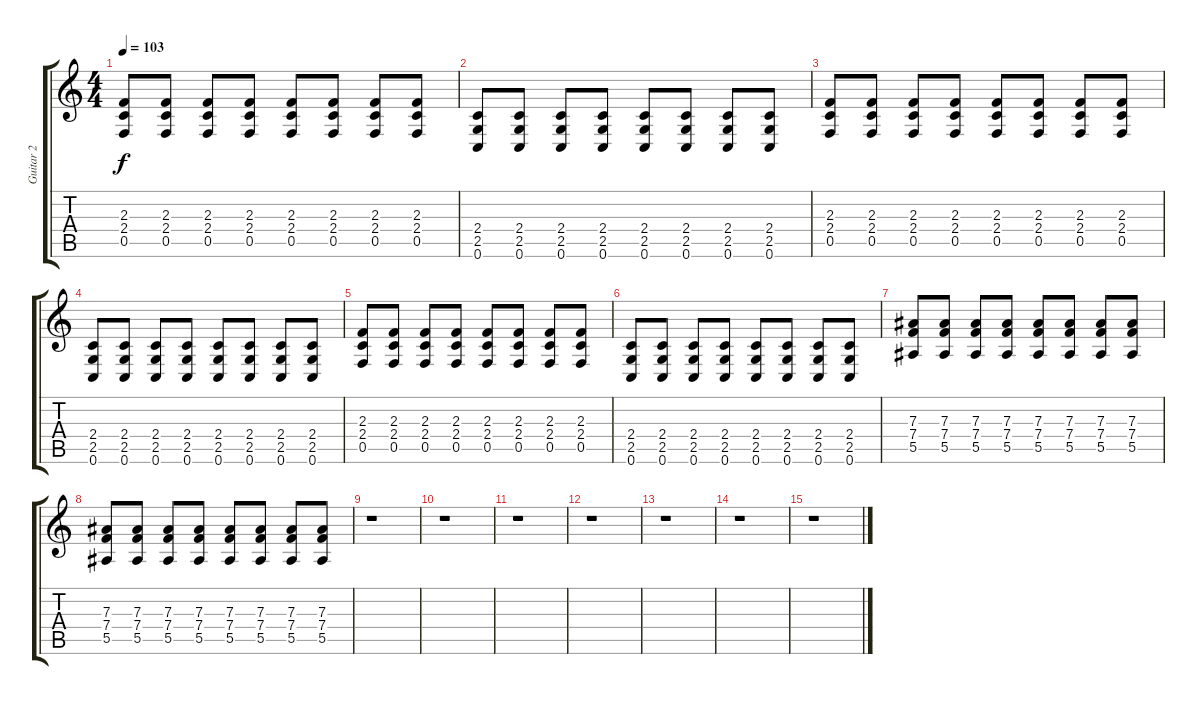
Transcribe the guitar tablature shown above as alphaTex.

\track ("Guitar 2" "Guitar 2") {instrument overdrivenguitar}
\staff {score tabs}
\tuning (C4 G3 Eb3 Bb2 F2 C2) {hide}
\ts (4 4)
\tempo 103
\clef g2
\ks c
(2.3 2.4 0.5).8{dy f} (2.3 2.4 0.5).8 (2.3 2.4 0.5).8 (2.3 2.4 0.5).8 (2.3 2.4 0.5).8 (2.3 2.4 0.5).8 (2.3 2.4 0.5).8 (2.3 2.4 0.5).8 |
(2.4 2.5 0.6).8 (2.4 2.5 0.6).8 (2.4 2.5 0.6).8 (2.4 2.5 0.6).8 (2.4 2.5 0.6).8 (2.4 2.5 0.6).8 (2.4 2.5 0.6).8 (2.4 2.5 0.6).8 |
(2.3 2.4 0.5).8 (2.3 2.4 0.5).8 (2.3 2.4 0.5).8 (2.3 2.4 0.5).8 (2.3 2.4 0.5).8 (2.3 2.4 0.5).8 (2.3 2.4 0.5).8 (2.3 2.4 0.5).8 |
(2.4 2.5 0.6).8 (2.4 2.5 0.6).8 (2.4 2.5 0.6).8 (2.4 2.5 0.6).8 (2.4 2.5 0.6).8 (2.4 2.5 0.6).8 (2.4 2.5 0.6).8 (2.4 2.5 0.6).8 |
(2.3 2.4 0.5).8 (2.3 2.4 0.5).8 (2.3 2.4 0.5).8 (2.3 2.4 0.5).8 (2.3 2.4 0.5).8 (2.3 2.4 0.5).8 (2.3 2.4 0.5).8 (2.3 2.4 0.5).8 |
(2.4 2.5 0.6).8 (2.4 2.5 0.6).8 (2.4 2.5 0.6).8 (2.4 2.5 0.6).8 (2.4 2.5 0.6).8 (2.4 2.5 0.6).8 (2.4 2.5 0.6).8 (2.4 2.5 0.6).8 |
(7.3 7.4 5.5).8 (7.3 7.4 5.5).8 (7.3 7.4 5.5).8 (7.3 7.4 5.5).8 (7.3 7.4 5.5).8 (7.3 7.4 5.5).8 (7.3 7.4 5.5).8 (7.3 7.4 5.5).8 |
(7.3 7.4 5.5).8 (7.3 7.4 5.5).8 (7.3 7.4 5.5).8 (7.3 7.4 5.5).8 (7.3 7.4 5.5).8 (7.3 7.4 5.5).8 (7.3 7.4 5.5).8 (7.3 7.4 5.5).8 |
r.1 |
r.1 |
r.1 |
r.1 |
r.1 |
r.1 |
r.1
